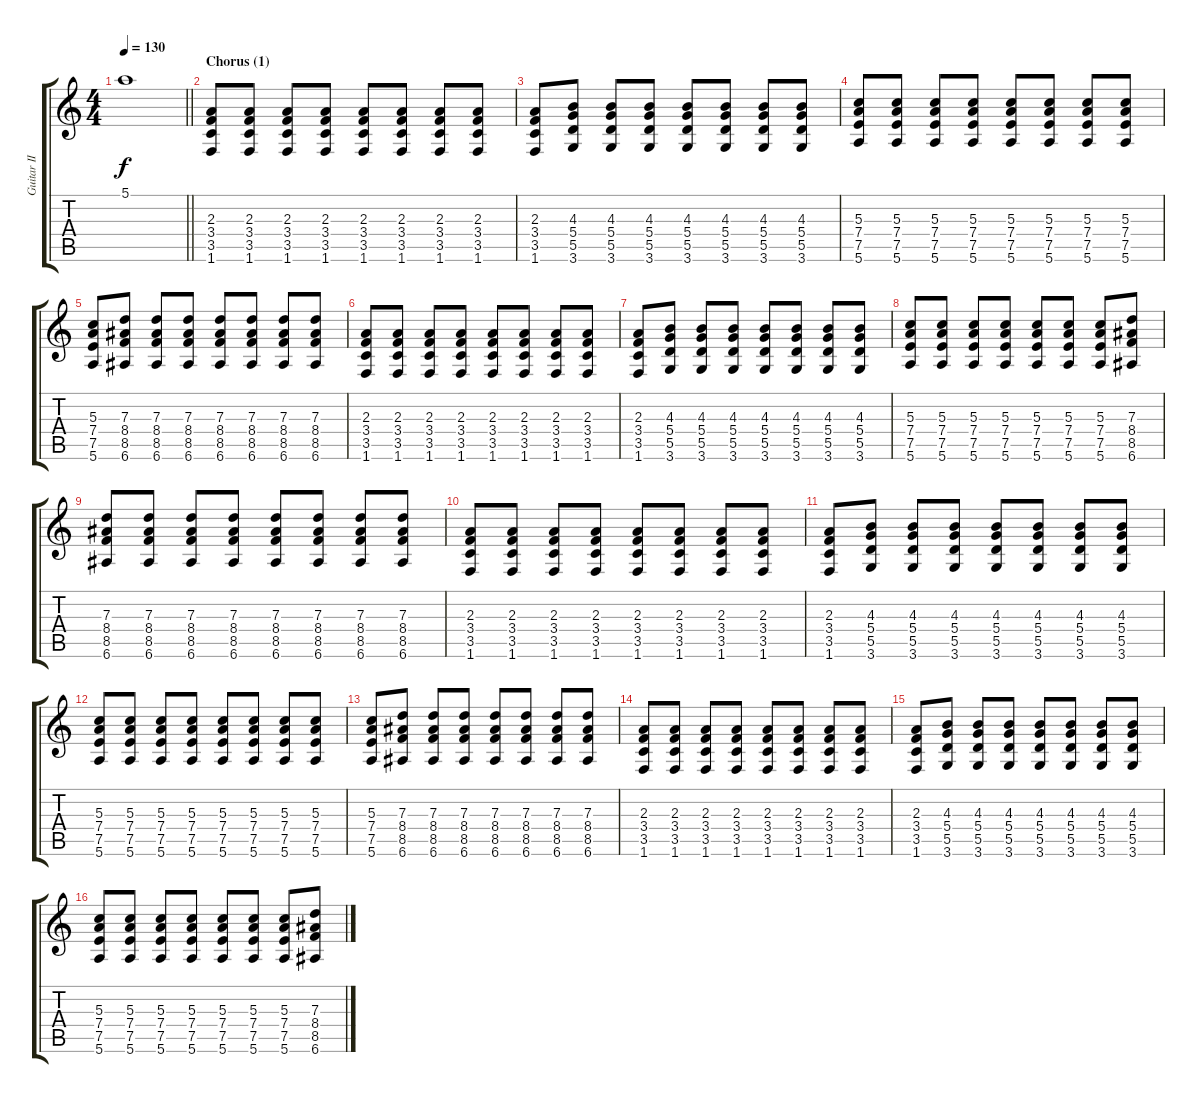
\track ("Guitar II" "Guitar II") {instrument distortionguitar}
\staff {score tabs}
\tuning (E4 B3 G3 D3 A2 E2) {hide}
\ts (4 4)
\tempo 130
\clef g2
\barLineRight lightlight
\ks c
5.1{t}.1{dy f} |
\section ("" "Chorus (1)")
(2.3 3.4 3.5 1.6).8 (2.3 3.4 3.5 1.6).8 (2.3 3.4 3.5 1.6).8 (2.3 3.4 3.5 1.6).8 (2.3 3.4 3.5 1.6).8 (2.3 3.4 3.5 1.6).8 (2.3 3.4 3.5 1.6).8 (2.3 3.4 3.5 1.6).8 |
(2.3 3.4 3.5 1.6).8 (4.3 5.4 5.5 3.6).8 (4.3 5.4 5.5 3.6).8 (4.3 5.4 5.5 3.6).8 (4.3 5.4 5.5 3.6).8 (4.3 5.4 5.5 3.6).8 (4.3 5.4 5.5 3.6).8 (4.3 5.4 5.5 3.6).8 |
(5.3 7.4 7.5 5.6).8 (5.3 7.4 7.5 5.6).8 (5.3 7.4 7.5 5.6).8 (5.3 7.4 7.5 5.6).8 (5.3 7.4 7.5 5.6).8 (5.3 7.4 7.5 5.6).8 (5.3 7.4 7.5 5.6).8 (5.3 7.4 7.5 5.6).8 |
(5.3 7.4 7.5 5.6).8 (7.3 8.4 8.5 6.6).8 (7.3 8.4 8.5 6.6).8 (7.3 8.4 8.5 6.6).8 (7.3 8.4 8.5 6.6).8 (7.3 8.4 8.5 6.6).8 (7.3 8.4 8.5 6.6).8 (7.3 8.4 8.5 6.6).8 |
(2.3 3.4 3.5 1.6).8 (2.3 3.4 3.5 1.6).8 (2.3 3.4 3.5 1.6).8 (2.3 3.4 3.5 1.6).8 (2.3 3.4 3.5 1.6).8 (2.3 3.4 3.5 1.6).8 (2.3 3.4 3.5 1.6).8 (2.3 3.4 3.5 1.6).8 |
(2.3 3.4 3.5 1.6).8 (4.3 5.4 5.5 3.6).8 (4.3 5.4 5.5 3.6).8 (4.3 5.4 5.5 3.6).8 (4.3 5.4 5.5 3.6).8 (4.3 5.4 5.5 3.6).8 (4.3 5.4 5.5 3.6).8 (4.3 5.4 5.5 3.6).8 |
(5.3 7.4 7.5 5.6).8 (5.3 7.4 7.5 5.6).8 (5.3 7.4 7.5 5.6).8 (5.3 7.4 7.5 5.6).8 (5.3 7.4 7.5 5.6).8 (5.3 7.4 7.5 5.6).8 (5.3 7.4 7.5 5.6).8 (7.3 8.4 8.5 6.6).8 |
(7.3 8.4 8.5 6.6).8 (7.3 8.4 8.5 6.6).8 (7.3 8.4 8.5 6.6).8 (7.3 8.4 8.5 6.6).8 (7.3 8.4 8.5 6.6).8 (7.3 8.4 8.5 6.6).8 (7.3 8.4 8.5 6.6).8 (7.3 8.4 8.5 6.6).8 |
(2.3 3.4 3.5 1.6).8 (2.3 3.4 3.5 1.6).8 (2.3 3.4 3.5 1.6).8 (2.3 3.4 3.5 1.6).8 (2.3 3.4 3.5 1.6).8 (2.3 3.4 3.5 1.6).8 (2.3 3.4 3.5 1.6).8 (2.3 3.4 3.5 1.6).8 |
(2.3 3.4 3.5 1.6).8 (4.3 5.4 5.5 3.6).8 (4.3 5.4 5.5 3.6).8 (4.3 5.4 5.5 3.6).8 (4.3 5.4 5.5 3.6).8 (4.3 5.4 5.5 3.6).8 (4.3 5.4 5.5 3.6).8 (4.3 5.4 5.5 3.6).8 |
(5.3 7.4 7.5 5.6).8 (5.3 7.4 7.5 5.6).8 (5.3 7.4 7.5 5.6).8 (5.3 7.4 7.5 5.6).8 (5.3 7.4 7.5 5.6).8 (5.3 7.4 7.5 5.6).8 (5.3 7.4 7.5 5.6).8 (5.3 7.4 7.5 5.6).8 |
(5.3 7.4 7.5 5.6).8 (7.3 8.4 8.5 6.6).8 (7.3 8.4 8.5 6.6).8 (7.3 8.4 8.5 6.6).8 (7.3 8.4 8.5 6.6).8 (7.3 8.4 8.5 6.6).8 (7.3 8.4 8.5 6.6).8 (7.3 8.4 8.5 6.6).8 |
(2.3 3.4 3.5 1.6).8 (2.3 3.4 3.5 1.6).8 (2.3 3.4 3.5 1.6).8 (2.3 3.4 3.5 1.6).8 (2.3 3.4 3.5 1.6).8 (2.3 3.4 3.5 1.6).8 (2.3 3.4 3.5 1.6).8 (2.3 3.4 3.5 1.6).8 |
(2.3 3.4 3.5 1.6).8 (4.3 5.4 5.5 3.6).8 (4.3 5.4 5.5 3.6).8 (4.3 5.4 5.5 3.6).8 (4.3 5.4 5.5 3.6).8 (4.3 5.4 5.5 3.6).8 (4.3 5.4 5.5 3.6).8 (4.3 5.4 5.5 3.6).8 |
(5.3 7.4 7.5 5.6).8 (5.3 7.4 7.5 5.6).8 (5.3 7.4 7.5 5.6).8 (5.3 7.4 7.5 5.6).8 (5.3 7.4 7.5 5.6).8 (5.3 7.4 7.5 5.6).8 (5.3 7.4 7.5 5.6).8 (7.3 8.4 8.5 6.6).8
